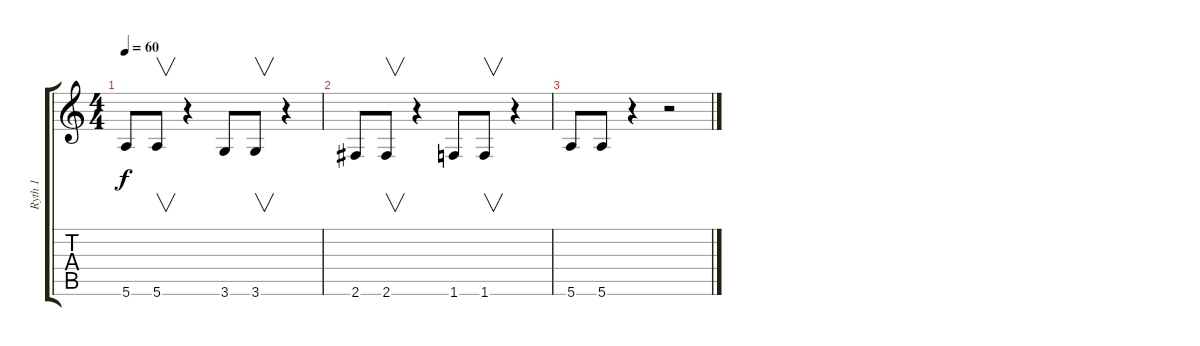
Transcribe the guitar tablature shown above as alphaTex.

\track ("Ryth 1" "Ryth 1") {instrument distortionguitar}
\staff {score tabs}
\tuning (E4 B3 G3 D3 A2 E2) {hide}
\ts (4 4)
\tempo 60
\clef g2
\ks c
5.6.8{dy f} 5.6.8{v} r.4 3.6.8 3.6.8{v} r.4 |
2.6.8 2.6.8{v} r.4 1.6.8 1.6.8{v} r.4 |
5.6.8 5.6.8 r.4 r.2
